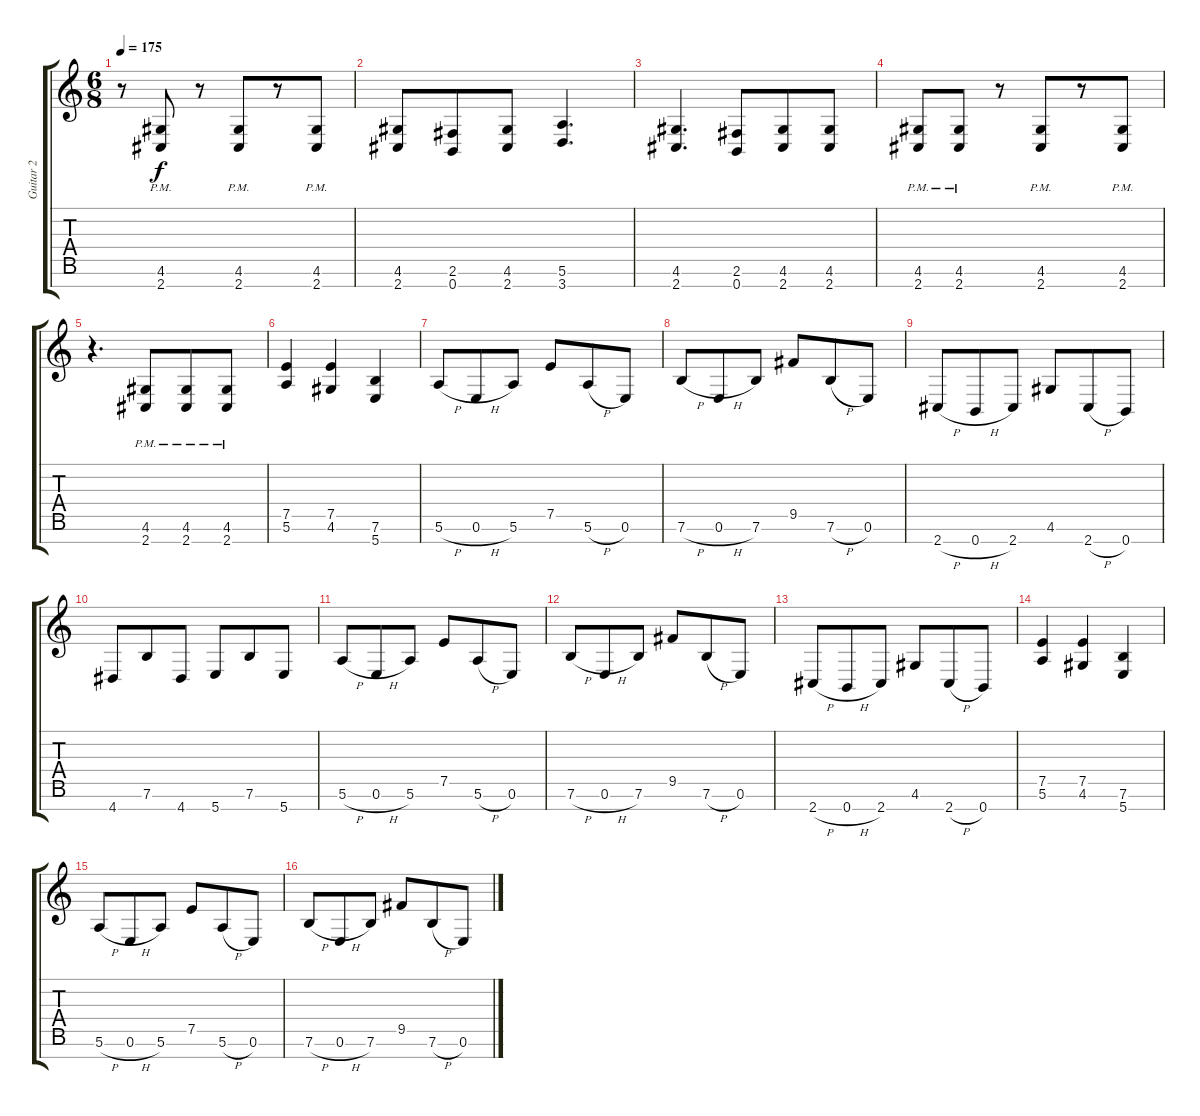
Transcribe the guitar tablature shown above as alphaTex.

\track ("Guitar 2" "Guitar 2") {instrument distortionguitar}
\staff {score tabs}
\tuning (E4 B3 G3 D3 A2 E2 B1) {hide}
\ts (6 8)
\tempo 175
\clef g2
\ks c
r.8{dy f} (4.6{pm} 2.7).8 r.8 (4.6{pm} 2.7).8 r.8 (4.6{pm} 2.7).8 |
(4.6 2.7).8 (2.6 0.7).8 (4.6 2.7).8 (5.6 3.7).4{d} |
(4.6 2.7).4{d} (2.6 0.7).8 (4.6 2.7).8 (4.6 2.7).8 |
(4.6{pm} 2.7).8 (4.6{pm} 2.7).8 r.8 (4.6{pm} 2.7).8 r.8 (4.6{pm} 2.7).8 |
r.4{d} (4.6{pm} 2.7).8 (4.6{pm} 2.7).8 (4.6{pm} 2.7).8 |
(7.5 5.6).4 (7.5 4.6).4 (7.6 5.7).4 |
5.6{h}.8 0.6{h}.8 5.6.8 7.5.8 5.6{h}.8 0.6.8 |
7.6{h}.8 0.6{h}.8 7.6.8 9.5.8 7.6{h}.8 0.6.8 |
2.7{h}.8 0.7{h}.8 2.7.8 4.6.8 2.7{h}.8 0.7.8 |
4.7.8 7.6.8 4.7.8 5.7.8 7.6.8 5.7.8 |
5.6{h}.8 0.6{h}.8 5.6.8 7.5.8 5.6{h}.8 0.6.8 |
7.6{h}.8 0.6{h}.8 7.6.8 9.5.8 7.6{h}.8 0.6.8 |
2.7{h}.8 0.7{h}.8 2.7.8 4.6.8 2.7{h}.8 0.7.8 |
(7.5 5.6).4 (7.5 4.6).4 (7.6 5.7).4 |
5.6{h}.8 0.6{h}.8 5.6.8 7.5.8 5.6{h}.8 0.6.8 |
7.6{h}.8 0.6{h}.8 7.6.8 9.5.8 7.6{h}.8 0.6.8
